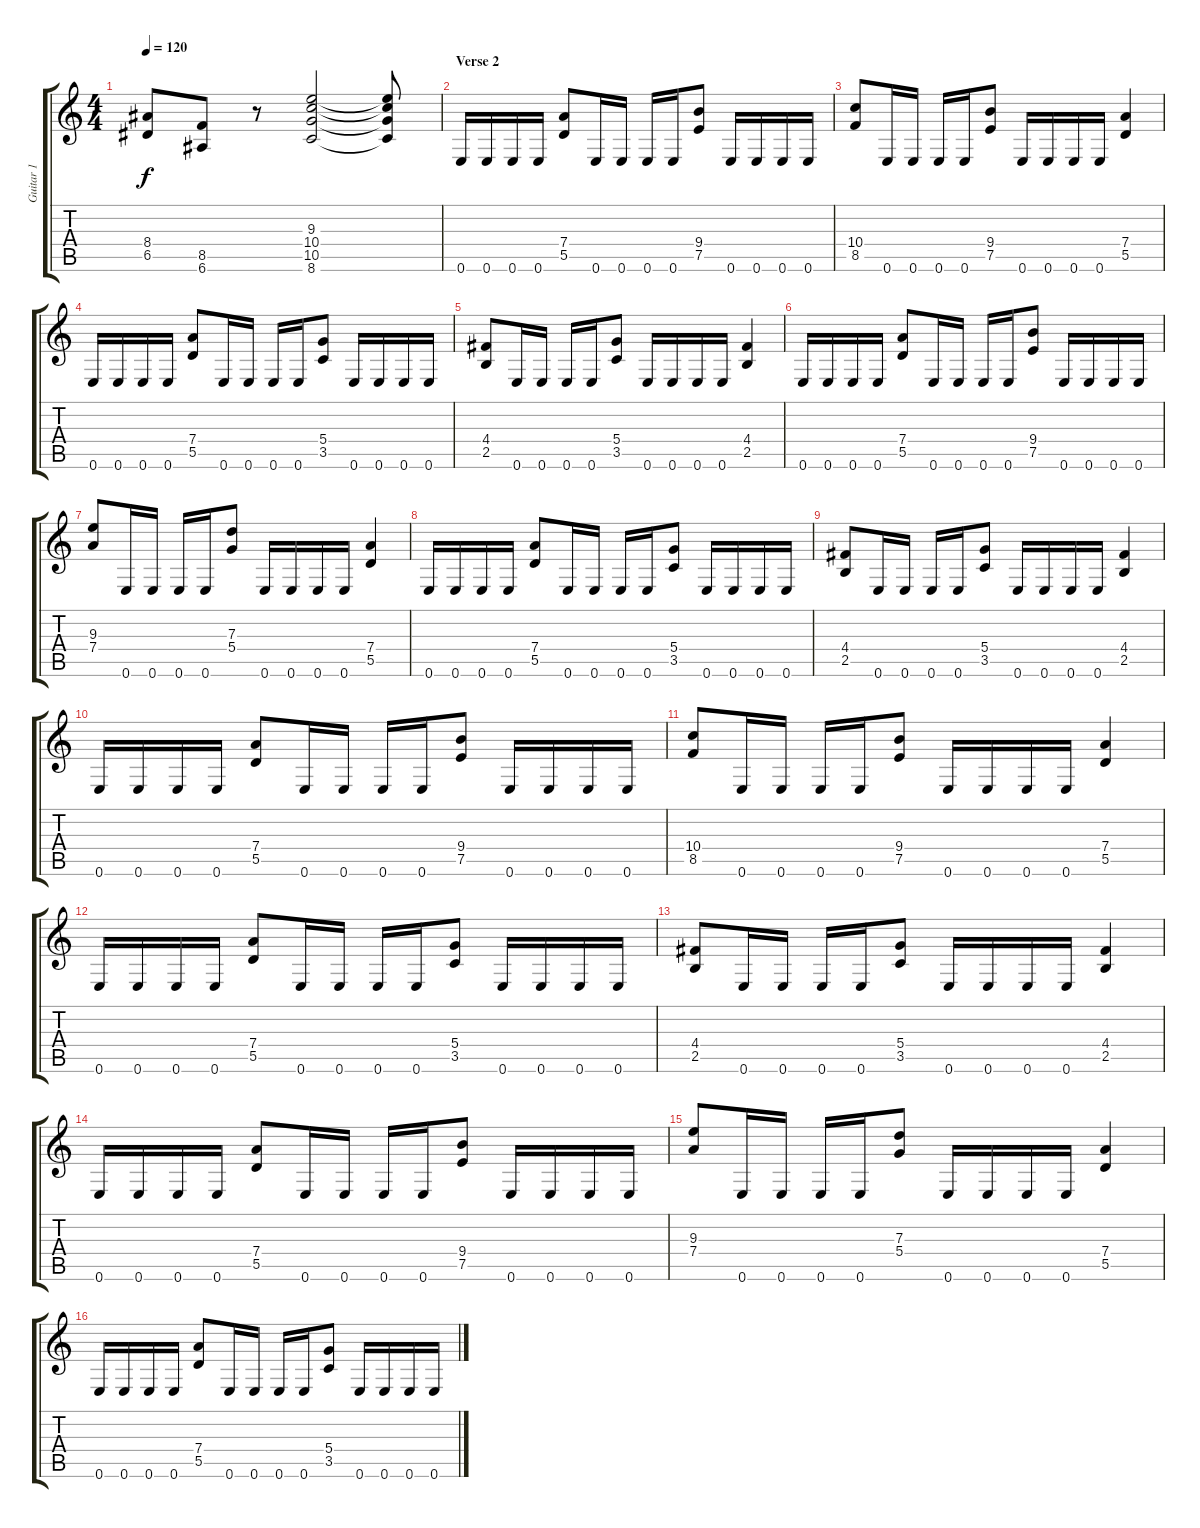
\track ("Guitar 1" "Guitar 1") {instrument distortionguitar}
\staff {score tabs}
\tuning (E4 B3 G3 D3 A2 E2) {hide}
\ts (4 4)
\tempo 120
\clef g2
\ks c
(8.4 6.5).8{dy f} (8.5 6.6).8 r.8 (9.3 10.4 10.5 8.6).2 (9.3{t} 10.4{t} 10.5{t} 8.6{t}).8 |
\section ("" "Verse 2")
0.6.16 0.6.16 0.6.16 0.6.16 (7.4 5.5).8 0.6.16 0.6.16 0.6.16 0.6.16 (9.4 7.5).8 0.6.16 0.6.16 0.6.16 0.6.16 |
(10.4 8.5).8 0.6.16 0.6.16 0.6.16 0.6.16 (9.4 7.5).8 0.6.16 0.6.16 0.6.16 0.6.16 (7.4 5.5).4 |
0.6.16 0.6.16 0.6.16 0.6.16 (7.4 5.5).8 0.6.16 0.6.16 0.6.16 0.6.16 (5.4 3.5).8 0.6.16 0.6.16 0.6.16 0.6.16 |
(4.4 2.5).8 0.6.16 0.6.16 0.6.16 0.6.16 (5.4 3.5).8 0.6.16 0.6.16 0.6.16 0.6.16 (4.4 2.5).4 |
0.6.16 0.6.16 0.6.16 0.6.16 (7.4 5.5).8 0.6.16 0.6.16 0.6.16 0.6.16 (9.4 7.5).8 0.6.16 0.6.16 0.6.16 0.6.16 |
(9.3 7.4).8 0.6.16 0.6.16 0.6.16 0.6.16 (7.3 5.4).8 0.6.16 0.6.16 0.6.16 0.6.16 (7.4 5.5).4 |
0.6.16 0.6.16 0.6.16 0.6.16 (7.4 5.5).8 0.6.16 0.6.16 0.6.16 0.6.16 (5.4 3.5).8 0.6.16 0.6.16 0.6.16 0.6.16 |
(4.4 2.5).8 0.6.16 0.6.16 0.6.16 0.6.16 (5.4 3.5).8 0.6.16 0.6.16 0.6.16 0.6.16 (4.4 2.5).4 |
0.6.16 0.6.16 0.6.16 0.6.16 (7.4 5.5).8 0.6.16 0.6.16 0.6.16 0.6.16 (9.4 7.5).8 0.6.16 0.6.16 0.6.16 0.6.16 |
(10.4 8.5).8 0.6.16 0.6.16 0.6.16 0.6.16 (9.4 7.5).8 0.6.16 0.6.16 0.6.16 0.6.16 (7.4 5.5).4 |
0.6.16 0.6.16 0.6.16 0.6.16 (7.4 5.5).8 0.6.16 0.6.16 0.6.16 0.6.16 (5.4 3.5).8 0.6.16 0.6.16 0.6.16 0.6.16 |
(4.4 2.5).8 0.6.16 0.6.16 0.6.16 0.6.16 (5.4 3.5).8 0.6.16 0.6.16 0.6.16 0.6.16 (4.4 2.5).4 |
0.6.16 0.6.16 0.6.16 0.6.16 (7.4 5.5).8 0.6.16 0.6.16 0.6.16 0.6.16 (9.4 7.5).8 0.6.16 0.6.16 0.6.16 0.6.16 |
(9.3 7.4).8 0.6.16 0.6.16 0.6.16 0.6.16 (7.3 5.4).8 0.6.16 0.6.16 0.6.16 0.6.16 (7.4 5.5).4 |
0.6.16 0.6.16 0.6.16 0.6.16 (7.4 5.5).8 0.6.16 0.6.16 0.6.16 0.6.16 (5.4 3.5).8 0.6.16 0.6.16 0.6.16 0.6.16
